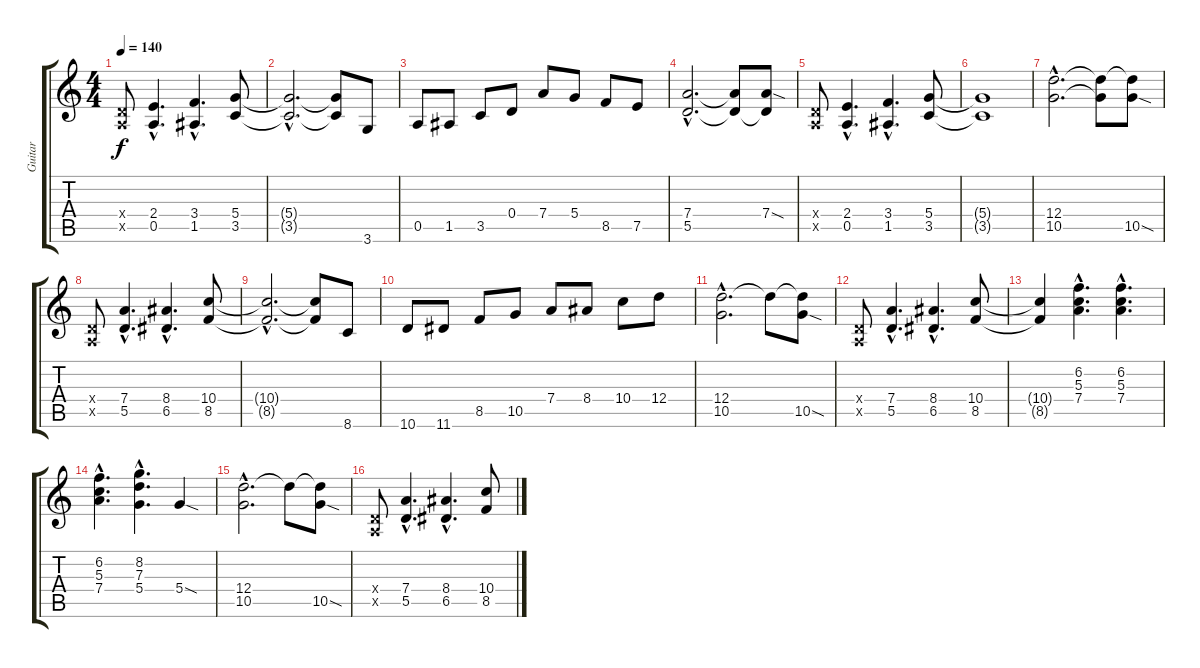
\track ("Guitar" "Guitar") {instrument distortionguitar}
\staff {score tabs}
\tuning (E4 B3 G3 D3 A2 E2) {hide}
\ts (4 4)
\tempo 140
\clef g2
\ks c
(0.4{x} 0.5{x}).8{dy f} (2.4{hac} 0.5{hac}).4{d} (3.4{hac} 1.5{hac}).4{d} (5.4 3.5).8 |
(5.4{hac t} 3.5{hac t}).2{d} (5.4{t} 3.5{t}).8 3.6.8 |
0.5.8 1.5.8 3.5.8 0.4.8 7.4.8 5.4.8 8.5.8 7.5.8 |
(7.4{hac} 5.5{hac}).2{d} (7.4{t} 5.5{t}).8 (7.4{sod} 5.5{t}).8 |
(0.4{x} 0.5{x}).8 (2.4{hac} 0.5{hac}).4{d} (3.4{hac} 1.5{hac}).4{d} (5.4 3.5).8 |
(5.4{t} 3.5{t}).1 |
(12.4{hac} 10.5{hac}).2{d} (12.4{t} 10.5{t}).8 (12.4{t} 10.5{sod}).8 |
(0.4{x} 0.5{x}).8 (7.4{hac} 5.5{hac}).4{d} (8.4{hac} 6.5{hac}).4{d} (10.4 8.5).8 |
(10.4{hac t} 8.5{hac t}).2{d} (10.4{t} 8.5{t}).8 8.6.8 |
10.6.8 11.6.8 8.5.8 10.5.8 7.4.8 8.4.8 10.4.8 12.4.8 |
(12.4{hac} 10.5{hac}).2{d} 12.4{t}.8 (12.4{t} 10.5{sod}).8 |
(0.4{x} 0.5{x}).8 (7.4{hac} 5.5{hac}).4{d} (8.4{hac} 6.5{hac}).4{d} (10.4 8.5).8 |
(10.4{t} 8.5{t}).4 (6.2{hac} 5.3{hac} 7.4{hac}).4{d} (6.2{hac} 5.3{hac} 7.4{hac}).4{d} |
(6.2{hac} 5.3{hac} 7.4{hac}).4{d} (8.2{hac} 7.3{hac} 5.4{hac}).4{d} 5.4{sod}.4 |
(12.4{hac} 10.5{hac}).2{d} 12.4{t}.8 (12.4{t} 10.5{sod}).8 |
(0.4{x} 0.5{x}).8 (7.4{hac} 5.5{hac}).4{d} (8.4{hac} 6.5{hac}).4{d} (10.4 8.5).8
